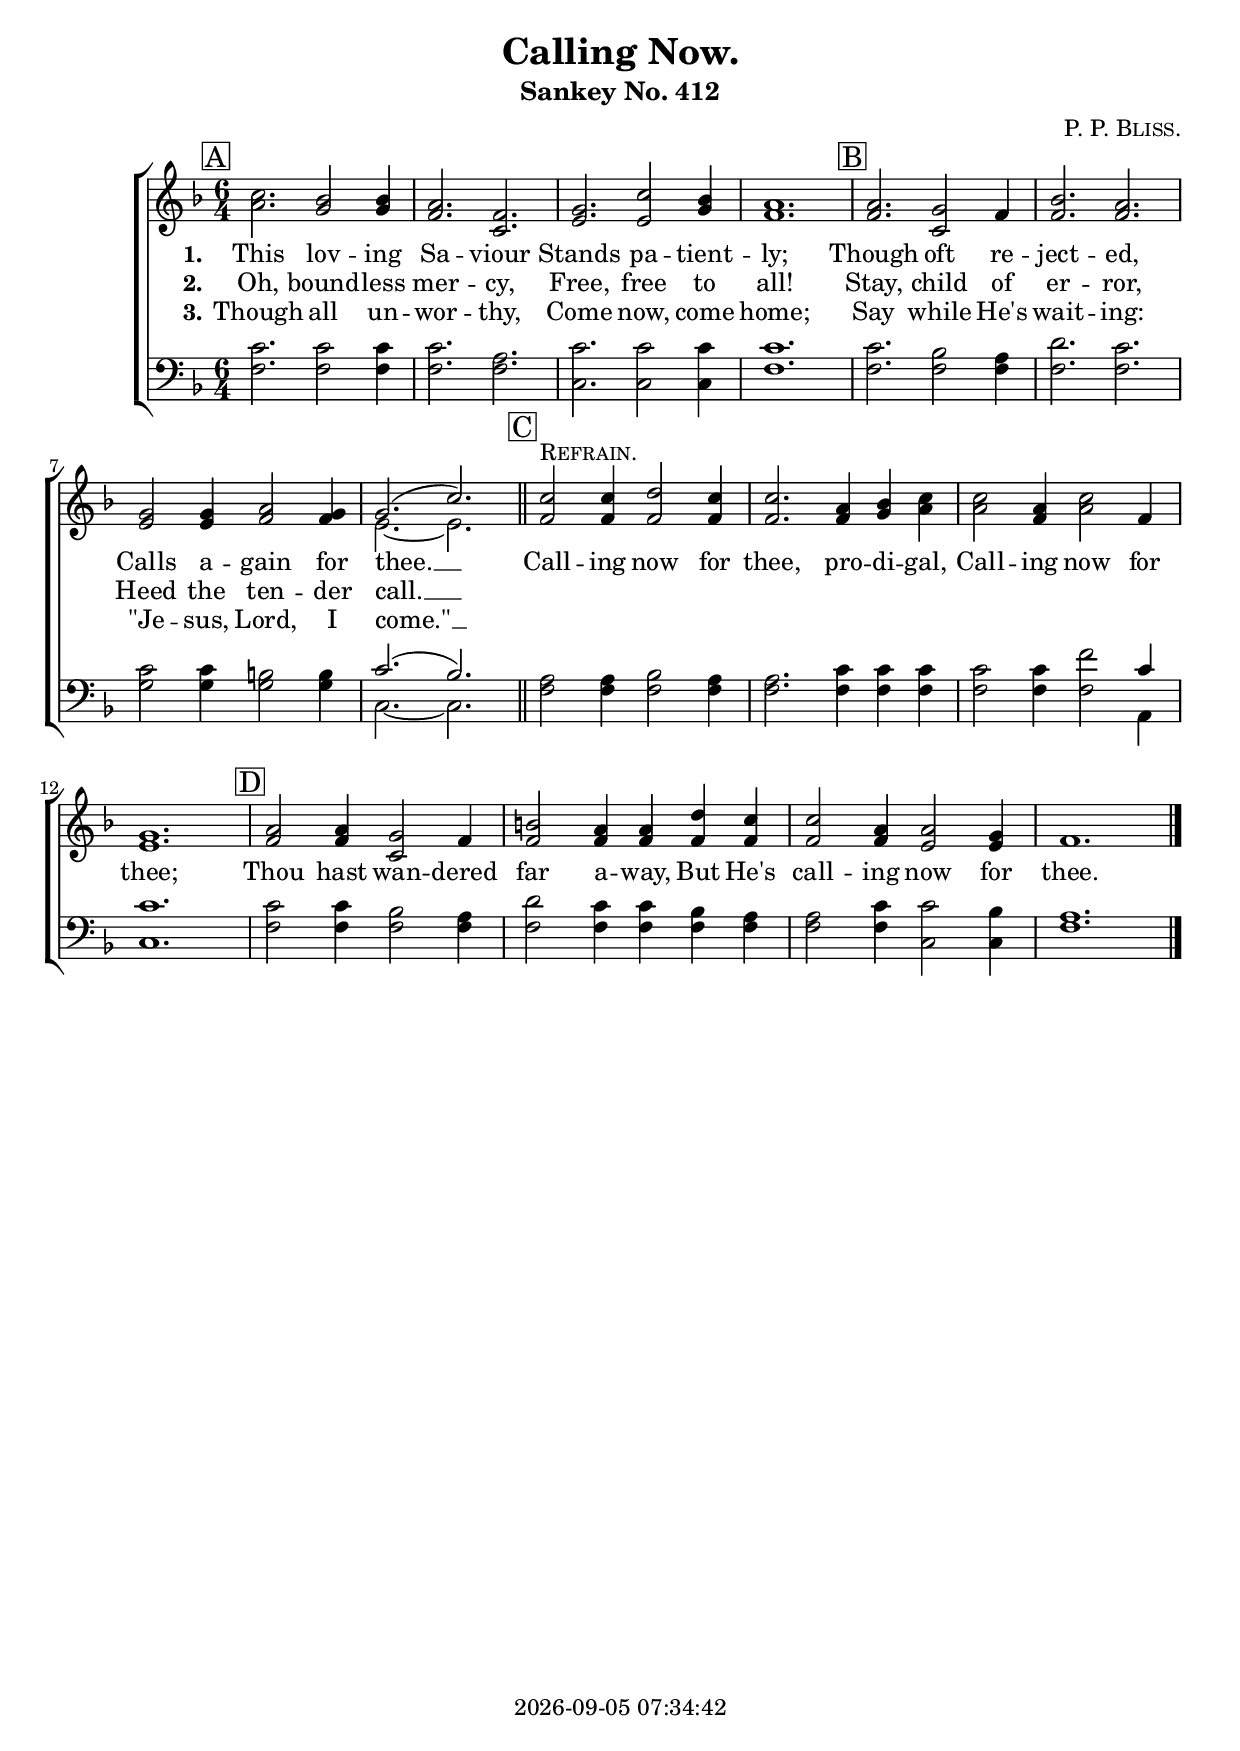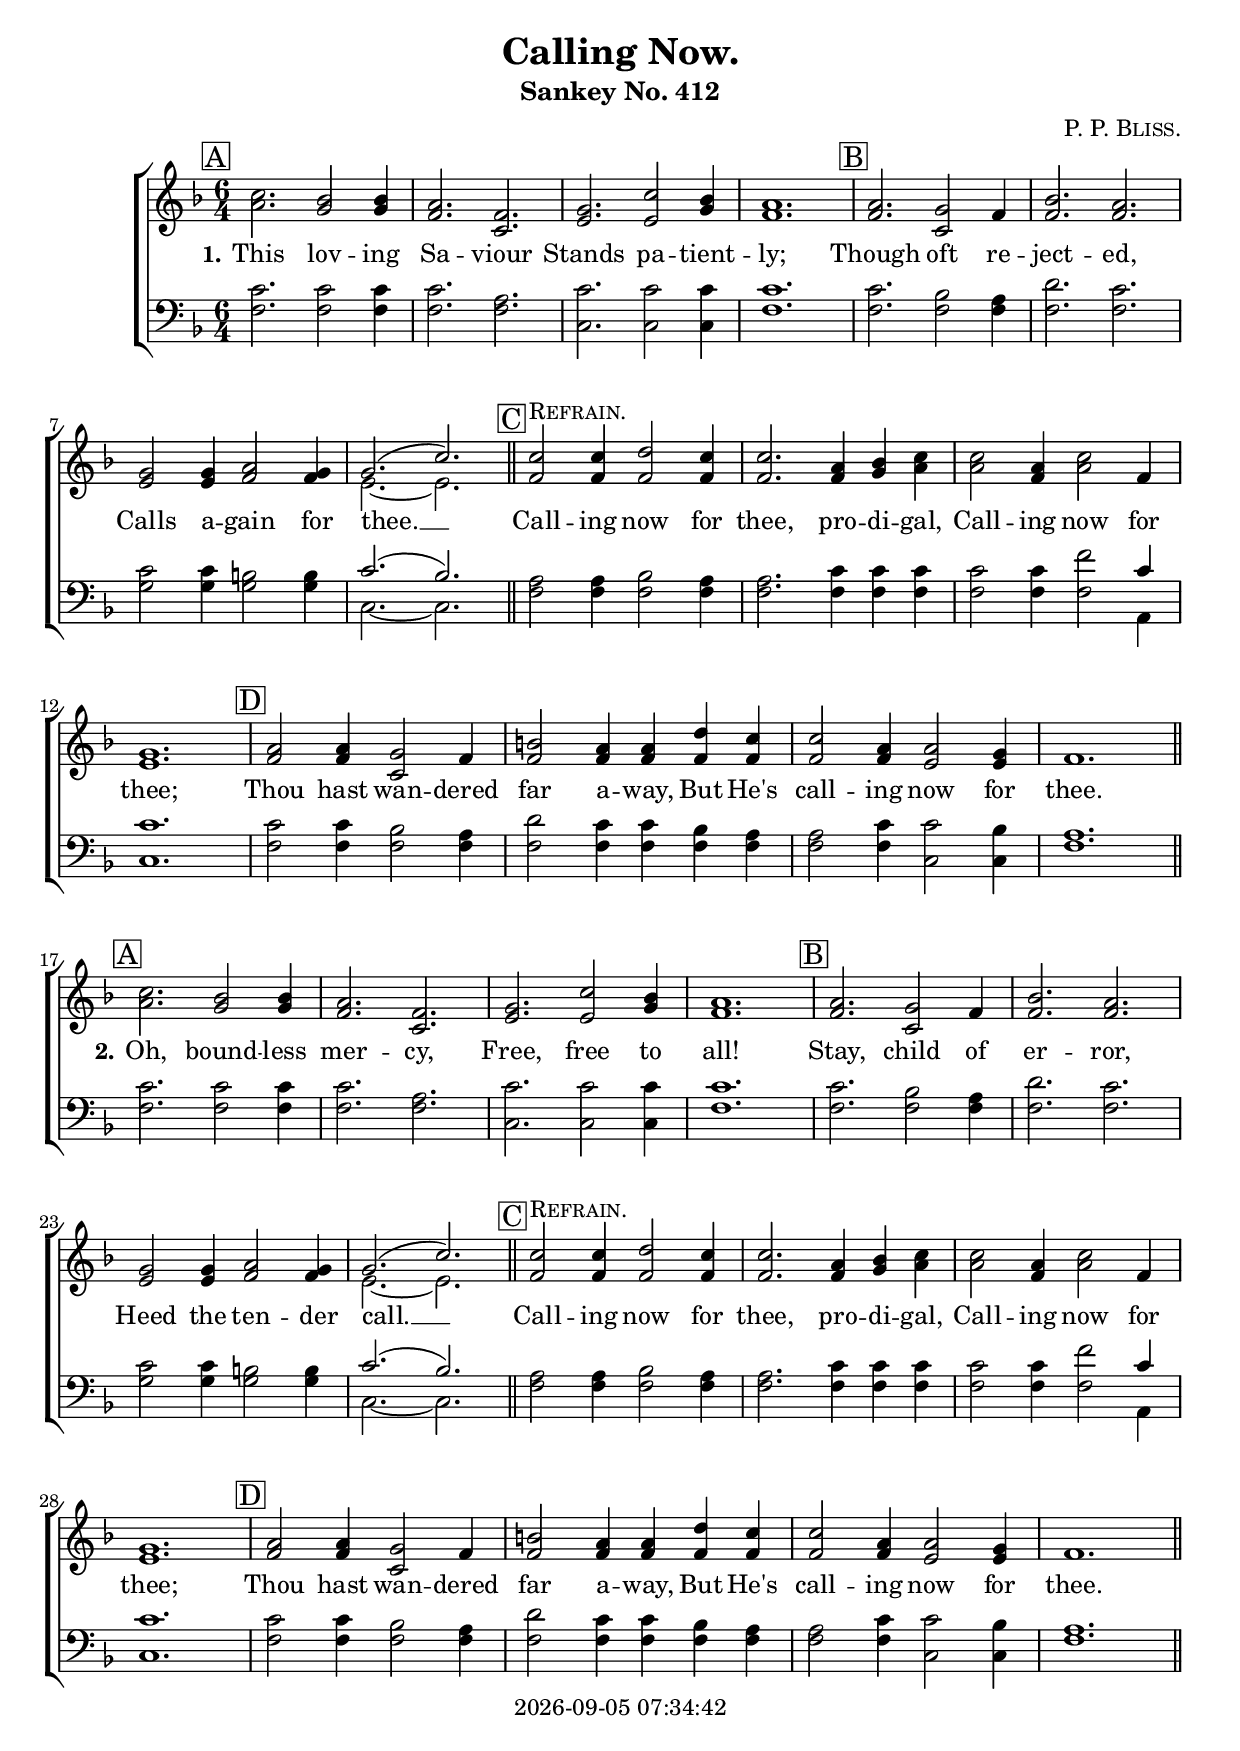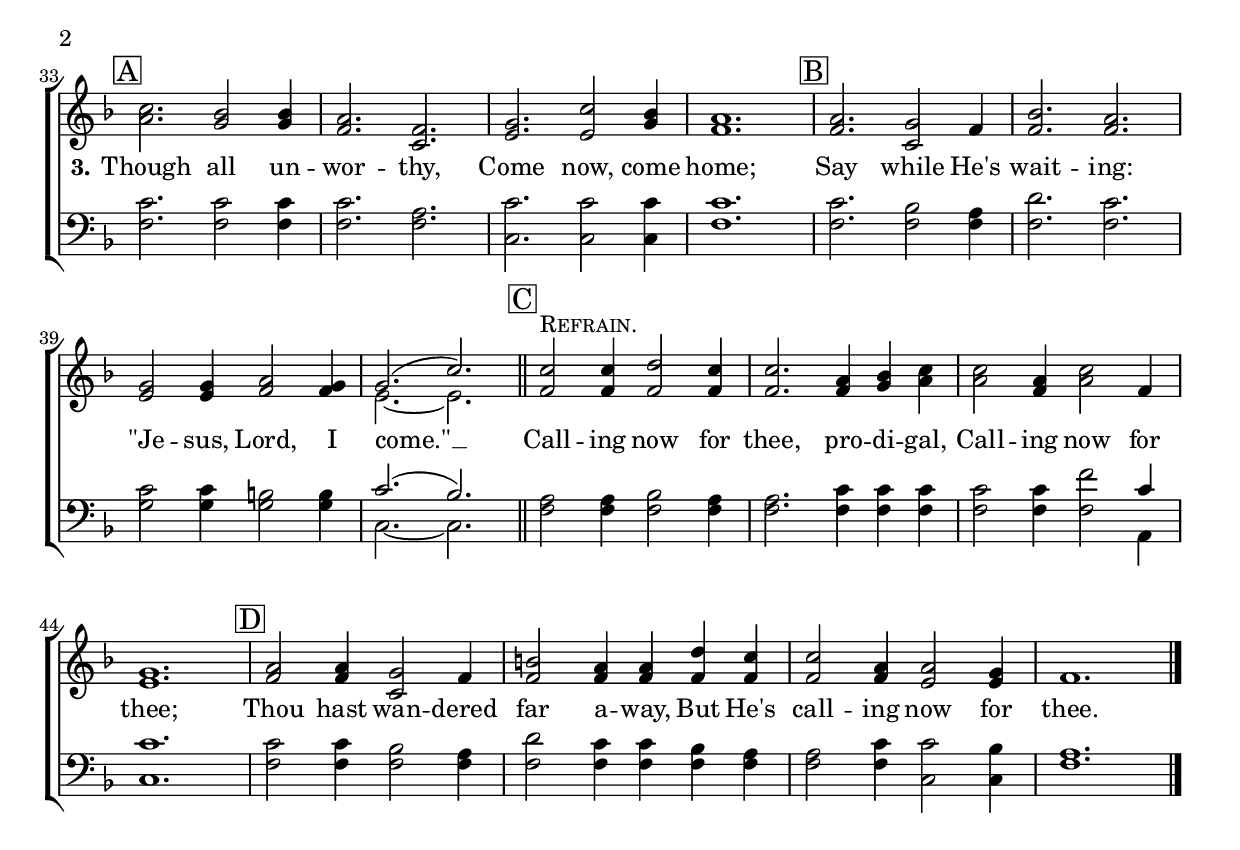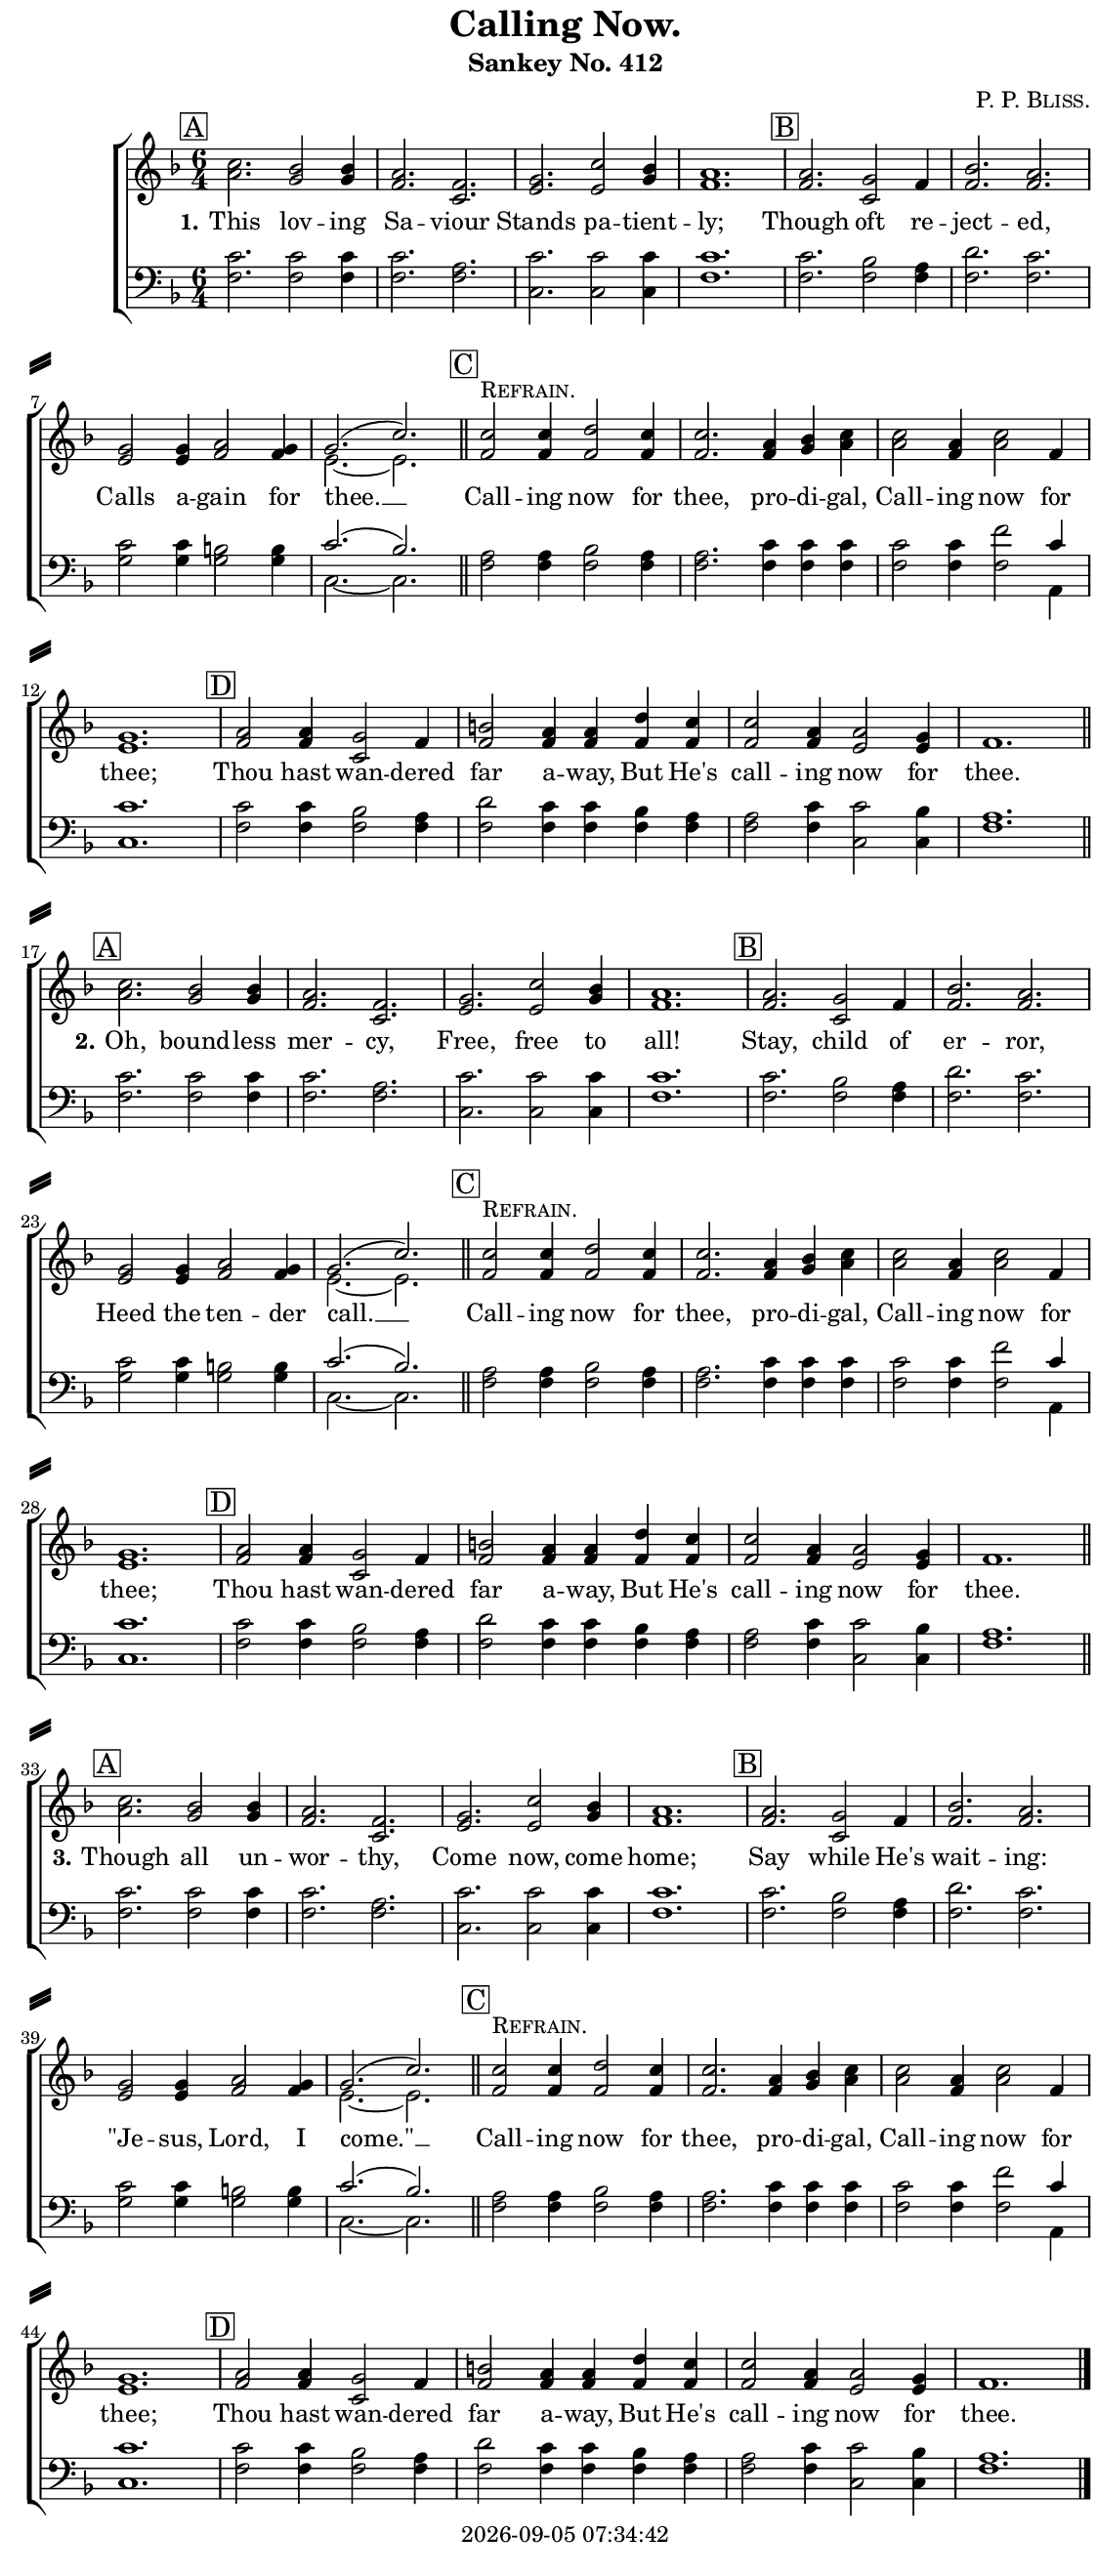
\version "2.23.9"

\include "articulate.ly"

today = #(strftime "%Y-%m-%d %H:%M:%S" (localtime (current-time)))

\header {
% centered at top
%  dedication  = "dedication"
  title       = "Calling Now."
  subtitle    = "Sankey No. 412"
%  subsubtitle = "Sankey 880 No. Y"
%  instrument  = "instrument"
  
% arrangement of following lines:
%
%  poet    composer
%  meter   arranger
%  piece       opus

  composer    = \markup\smallCaps "P. P. Bliss."
%  arranger    = "arranger"
%  opus        = "opus"

%  poet        = \markup\smallCaps "poet"
%  meter       = \markup\smallCaps "meter"
%  piece       = \markup\smallCaps "piece"

% centered at bottom
% tagline     = "tagline" % default lilypond version
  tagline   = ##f
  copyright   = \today
}

% #(set-global-staff-size 16)

global = {
  \key f \major
  \time 6/4
}

RehearsalTrack = {
% \set Score.currentBarNumber = #5
  \mark \markup { \box "A" } s1.*4
  \mark \markup { \box "B" } s1.*4
  \mark \markup { \box "C" } s1.*4
  \mark \markup { \box "D" } s1.*4
}

TempoTrack = {
  \set Score.tempoHideNote = ##t
  \tempo 4=120
}

nl = { \bar "||" \break }

soprano = \relative {
  \autoBeamOff
  c''2. bes2 4
  a2. f
  g2. c2 bes4
  a1.
  a2. g2 f4 % B
  bes2. a
  g2 4 a2 g4
  g2.(c) \bar "||"
  c2^\markup\smallCaps Refrain. 4 d2 c4 % C
  c2. a4 bes c
  c2 a4 c2 f,4
  g1.
  a2 4 g2 f4 % D
  b2 a4 4 d c
  c2 a4 2 g4
  f1.
}

alto = \relative {
  \autoBeamOff
  a'2. g2 4
  f2. c
  e2. 2 g4
  f1.
  f2. c2 f4 % B
  f2. 2.
  e2 4 f2 4
  e2.~2.
  f2 4 2 4 % C
  f2. 4 g a
  a2 f4 a2 f4
  e1.
  f2 4 c2 f4 % D
  f2 4 4 4 4
  f2 4 e2 4
  f1.
}

tenor = \relative {
  \autoBeamOff
  c'2. 2 4
  c2. a
  c2. 2 4
  c1.
  c2. bes2 a4 % B
  d2. c
  c2 4 b2 4
  c2.(bes)
  a2 4 bes2 a4 % C
  a2. c4 4 4
  c2 4 f2 c4
  c1.
  c2 4 bes2 a4 % D
  d2 c4 4 bes a
  a2 c4 2 bes4
  a1.
}

bass = \relative {
  \autoBeamOff
  f2. 2 4
  f2. 2.
  c2. 2 4
  f1.
  f2. 2 4 % B
  f2. 2.
  g2 4 2 4
  c,2.~2.
  f2 4 2 4 % C
  f2. 4 4 4
  f2 4 2 a,4
  c1.
  f2 4 2 4 % D
  f2 4 4 4 4
  f2 4 c2 4
  f1.
}

nom  = {   \set ignoreMelismata = ##t }
yesm = { \unset ignoreMelismata       }

chorus = \lyricmode {
  Call -- ing now for thee, pro -- di -- gal,
  Call -- ing now for thee;
  Thou hast wan -- dered far a -- way,
  But He's call -- ing now for thee.
}

chorusMen = \lyricmode {
}

verses = 3

wordsOne = \lyricmode {
  \set stanza = "1."
  This lov -- ing Sa -- viour
  Stands pa -- tient -- ly;
  Though oft re -- ject -- ed,
  Calls a -- gain for thee. __
}
  
wordsTwo = \lyricmode {
  \set stanza = "2."
  Oh, bound -- less mer -- cy,
  Free, free to all!
  Stay, child of er -- ror,
  Heed the ten -- der call. __
}
  
wordsThree = \lyricmode {
  \set stanza = "3."
  Though all un -- wor -- thy,
  Come now, come home;
  Say while He's wait -- ing:
  "\"Je" -- sus, Lord, I "come.\"" __
}
  
wordsMidi = \lyricmode {
  \set stanza = "1."
  "This " lov "ing " Sa "viour "
  "\nStands " pa tient "ly; "
  "\nThough " "oft " re ject "ed, "
  "\nCalls " a "gain " "for " "thee. " 
  "\nCall" "ing " "now " "for " "thee, " pro di "gal, "
  "\nCall" "ing " "now " "for " "thee; "
  "\nThou " "hast " wan "dered " "far " a "way, "
  "\nBut " "He's " call "ing " "now " "for " "thee. "

  \set stanza = "2."
  "\nOh, " bound "less " mer "cy, "
  "\nFree, " "free " "to " "all! "
  "\nStay, " "child " "of " er "ror, "
  "\nHeed " "the " ten "der " "call. " 
  "\nCall" "ing " "now " "for " "thee, " pro di "gal, "
  "\nCall" "ing " "now " "for " "thee; "
  "\nThou " "hast " wan "dered " "far " a "way, "
  "\nBut " "He's " call "ing " "now " "for " "thee. "

  \set stanza = "3."
  "\nThough " "all " un wor "thy, "
  "\nCome " "now, " "come " "home; "
  "\nSay " "while " "He's " wait "ing: "
  "\n\"Je" "sus, " "Lord, " "I " "come.\" " 
  "\nCall" "ing " "now " "for " "thee, " pro di "gal, "
  "\nCall" "ing " "now " "for " "thee; "
  "\nThou " "hast " wan "dered " "far " a "way, "
  "\nBut " "He's " call "ing " "now " "for " "thee. "
}

wordsMidiMen = \lyricmode {
}

\book {
  \bookOutputSuffix "midi"
  \score {
%    \articulate
        \new ChoirStaff <<
                                % Soprano staff
          \new Staff = soprano
          <<
            \new Voice { \repeat unfold \verses \TempoTrack     }
            \new Voice { \global \repeat unfold \verses \soprano \bar "|." }
            \addlyrics \wordsMidi
          >>
                                % Alto staff
          \new Staff = alto
          <<
            \new Voice { \global \repeat unfold \verses { \alto \nl } \bar "|." }
          >>
                                % Tenor staff
          \new Staff = tenor
          <<
            \clef "treble_8"
            \new Voice { \global \repeat unfold \verses \tenor }
            \addlyrics \wordsMidiMen
          >>
                                % Bass staff
          \new Staff = bass
          <<
            \clef "bass"
            \new Voice { \global \repeat unfold \verses \bass }
          >>
        >>
    \midi {}
  }
}

\book {
  \bookOutputSuffix "repeat"
  \score {
        \new ChoirStaff <<
                                  % Joint soprano/alto staff
          \new Staff = women \with { printPartCombineTexts = ##f }
          <<
            \new Voice \RehearsalTrack
            \new Voice \TempoTrack
            \new NullVoice = "aligner" \soprano
            \new Voice \partCombine { \global \soprano \bar "|." } { \global \alto }
            \new Lyrics \lyricsto "aligner" { \wordsOne \chorus }
            \new Lyrics \lyricsto "aligner"   \wordsTwo
            \new Lyrics \lyricsto "aligner"   \wordsThree
          >>
                                  % Joint tenor/bass staff
          \new Staff = men \with { printPartCombineTexts = ##f }
          <<
            \clef "bass"
            \new Voice \partCombine { \global \tenor } { \global \bass }
            \new NullVoice = alignerT { \tenor }
          >>
          \new Lyrics \with {alignAboveContext = men} \lyricsto alignerT \chorusMen
        >>
    \layout {
      indent = 1.5\cm
      \pointAndClickOff
      \context {
        \Staff \RemoveAllEmptyStaves
      }
    }
  }
}

\book {
  \bookOutputSuffix "single"
  \score {
        \new ChoirStaff <<
                                  % Joint soprano/alto staff
          \new Staff = women \with { printPartCombineTexts = ##f }
          <<
            \new Voice { \repeat unfold \verses \RehearsalTrack }
            \new Voice { \repeat unfold \verses \TempoTrack }
            \new NullVoice = "aligner" { \repeat unfold \verses \soprano }
            \new Voice \partCombine { \global \repeat unfold \verses \soprano \bar "|." }
                                    { \global \repeat unfold \verses { \alto \nl } \bar "|." }
            \new Lyrics \lyricsto "aligner" { \wordsOne   \chorus
                                              \wordsTwo   \chorus
                                              \wordsThree \chorus
                                            }
          >>
                                  % Joint tenor/bass staff
          \new Staff = men \with { printPartCombineTexts = ##f }
          <<
            \clef "bass"
            \new Voice \partCombine { \global \repeat unfold \verses \tenor }
                                    { \global \repeat unfold \verses \bass }
            \new NullVoice = alignerT { \repeat unfold \verses \tenor }
          >>
          \new Lyrics \with {alignAboveContext = men} \lyricsto alignerT { \repeat unfold \verses \chorusMen }
        >>
    \layout {
      indent = 1.5\cm
      \pointAndClickOff
      \context {
        \Staff \RemoveAllEmptyStaves
      }
    }
  }
}

\book {
  \bookOutputSuffix "singlepage"
  \paper {
    top-margin = 0
    left-margin = 7
    right-margin = 1
    paper-width = 190\mm
    page-breaking = #ly:one-page-breaking
    system-system-spacing.basic-distance = #15
    system-separator-markup = \slashSeparator
  }
  \score {
        \new ChoirStaff <<
                                  % Joint soprano/alto staff
          \new Staff = women \with { printPartCombineTexts = ##f }
          <<
            \new Voice { \repeat unfold \verses \RehearsalTrack }
            \new Voice { \repeat unfold \verses \TempoTrack }
            \new NullVoice = "aligner" { \repeat unfold \verses \soprano }
            \new Voice \partCombine { \global \repeat unfold \verses \soprano \bar "|." }
                                    { \global \repeat unfold \verses { \alto \nl } \bar "|." }
            \new Lyrics \lyricsto "aligner" { \wordsOne   \chorus
                                              \wordsTwo   \chorus
                                              \wordsThree \chorus
                                            }
          >>
                                  % Joint tenor/bass staff
          \new Staff = men \with { printPartCombineTexts = ##f }
          <<
            \clef "bass"
            \new Voice \partCombine { \global \repeat unfold \verses \tenor }
                                    { \global \repeat unfold \verses \bass }
            \new NullVoice = alignerT { \repeat unfold \verses \tenor }
          >>
          \new Lyrics \with {alignAboveContext = men} \lyricsto alignerT { \repeat unfold \verses \chorusMen }
        >>
    \layout {
      indent = 1.5\cm
      \pointAndClickOff
      \context {
        \Staff \RemoveAllEmptyStaves
      }
    }
  }
}
